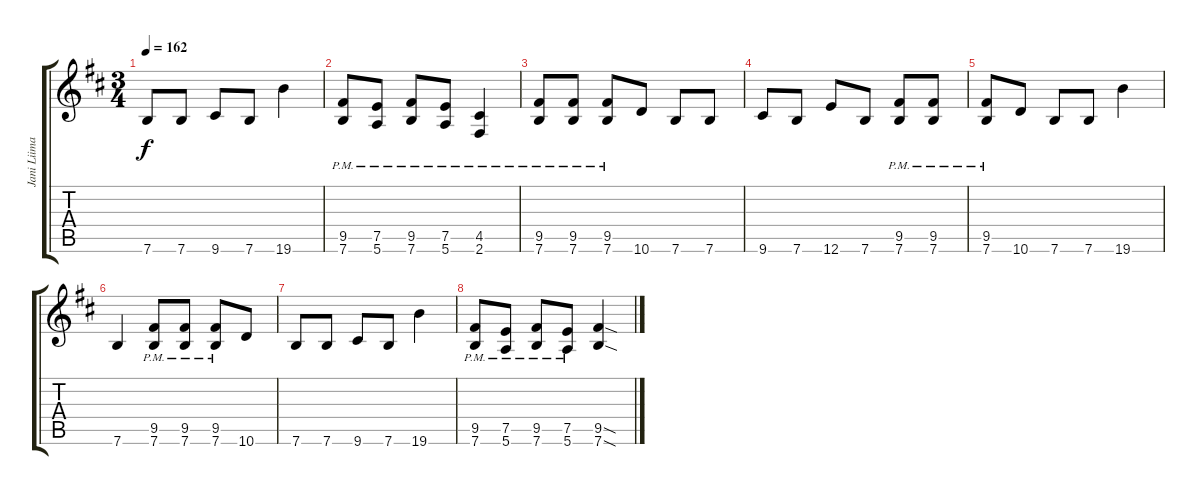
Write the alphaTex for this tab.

\track ("Jani Liimatainen (Lead)" "Jani Liima") {instrument distortionguitar}
\staff {score tabs}
\tuning (E4 B3 G3 D3 A2 E2) {hide}
\ts (3 4)
\tempo 162
\clef g2
\ks d
7.6.8{dy f} 7.6.8 9.6.8 7.6.8 19.6.4 |
(9.5{pm} 7.6{pm}).8 (7.5{pm} 5.6{pm}).8 (9.5{pm} 7.6{pm}).8 (7.5{pm} 5.6{pm}).8 (4.5{pm} 2.6{pm}).4 |
(9.5{pm} 7.6{pm}).8 (9.5{pm} 7.6{pm}).8 (9.5{pm} 7.6{pm}).8 10.6.8 7.6.8 7.6.8 |
9.6.8 7.6.8 12.6.8 7.6.8 (9.5{pm} 7.6{pm}).8 (9.5{pm} 7.6{pm}).8 |
(9.5{pm} 7.6{pm}).8 10.6.8 7.6.8 7.6.8 19.6.4 |
7.6.4 (9.5{pm} 7.6{pm}).8 (9.5{pm} 7.6{pm}).8 (9.5{pm} 7.6{pm}).8 10.6.8 |
7.6.8 7.6.8 9.6.8 7.6.8 19.6.4 |
(9.5{pm} 7.6{pm}).8 (7.5{pm} 5.6{pm}).8 (9.5{pm} 7.6{pm}).8 (7.5{pm} 5.6{pm}).8 (9.5{sod} 7.6{sod}).4
